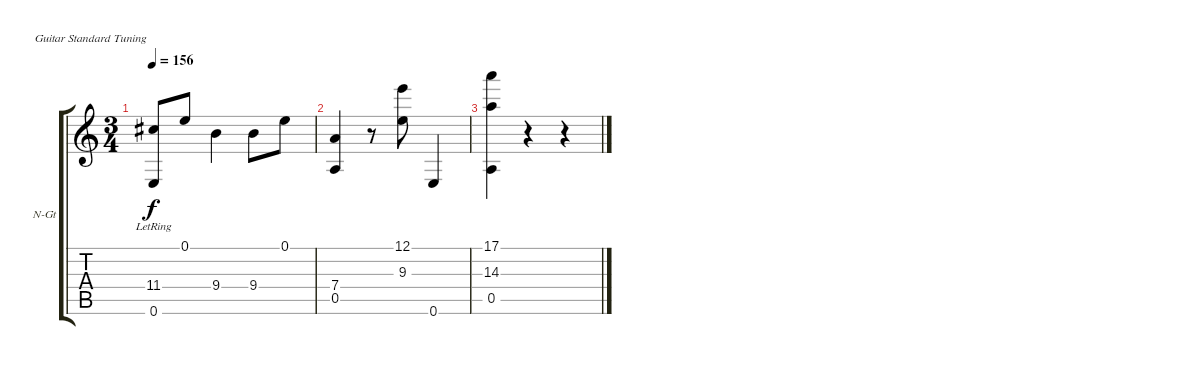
\bracketExtendMode groupsimilarinstruments
\firstSystemTrackNameOrientation horizontal
\otherSystemsTrackNameOrientation horizontal
\track ("guitare" "N-Gt") {instrument acousticguitarnylon}
\staff {score tabs}
\tuning (E4 B3 G3 D3 A2 E2)
\ts (3 4)
\tempo 156
\clef g2
\ks c
(11.4 0.6{lr}).8{dy f} 0.1.8 9.4.4 9.4.8 0.1.8 |
(7.4 0.5).4 r.8 (12.1 9.3).8 0.6.4 |
(17.1 14.3 0.5).4 r.4 r.4
